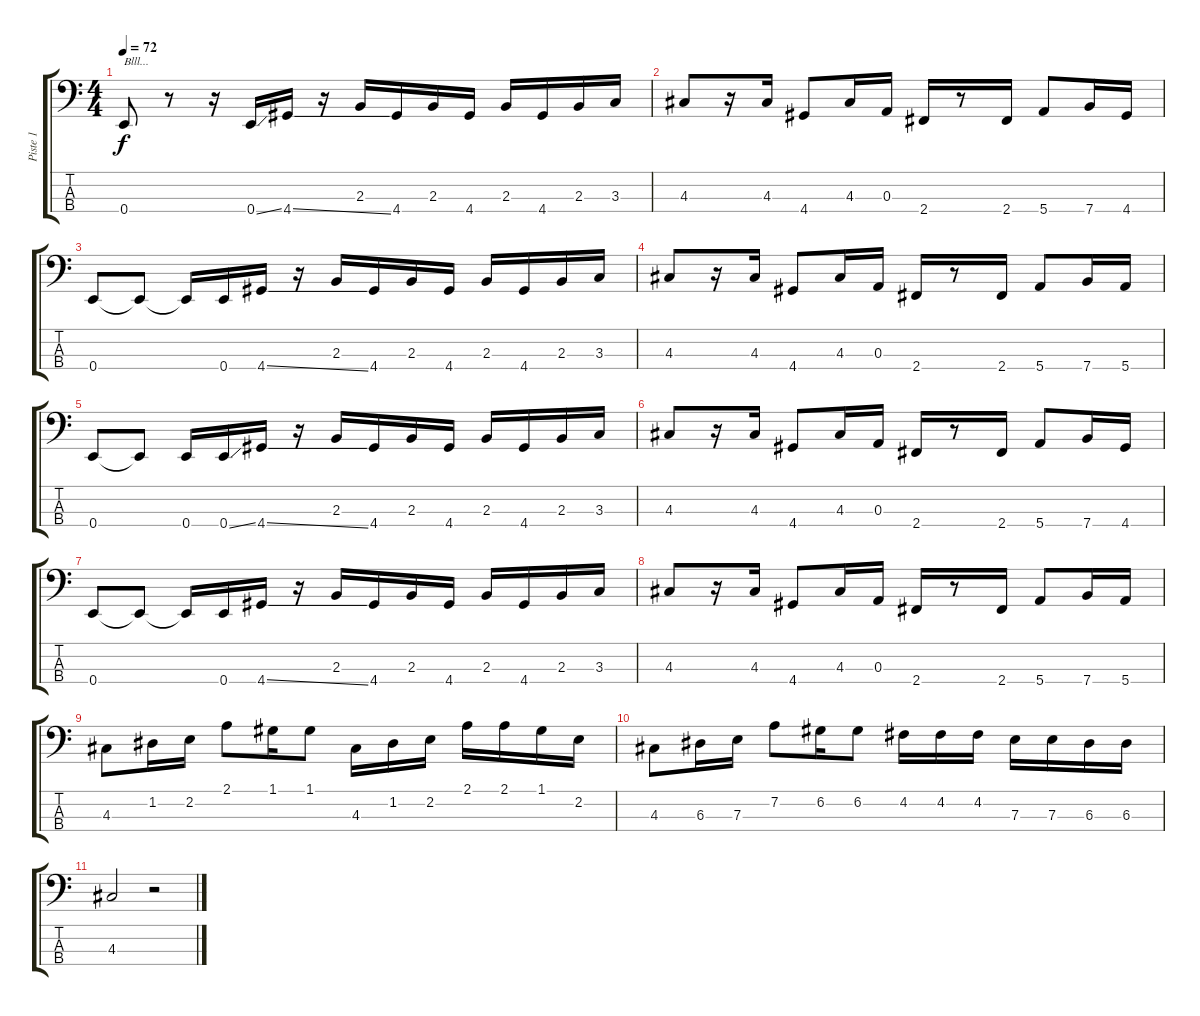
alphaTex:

\track ("Piste 1" "Piste 1") {instrument electricbassfinger}
\staff {score tabs}
\tuning (G2 D2 A1 E1) {hide}
\ts (4 4)
\tempo 72
\clef f4
\ks c
0.4.8{txt "Blll..." dy f} r.8 r.16 0.4{ss}.16 4.4{ss}.16 r.16 2.3.16 4.4.16 2.3.16 4.4.16 2.3.16 4.4.16 2.3.16 3.3.16 |
4.3.8 r.16 4.3.16 4.4.8 4.3.16 0.3.16 2.4.16 r.8 2.4.16 5.4.8 7.4.16 4.4.16 |
0.4.8 0.4{t}.8 0.4{t}.16 0.4.16 4.4{ss}.16 r.16 2.3.16 4.4.16 2.3.16 4.4.16 2.3.16 4.4.16 2.3.16 3.3.16 |
4.3.8 r.16 4.3.16 4.4.8 4.3.16 0.3.16 2.4.16 r.8 2.4.16 5.4.8 7.4.16 5.4.16 |
0.4.8 0.4{t}.8 0.4.16 0.4{ss}.16 4.4{ss}.16 r.16 2.3.16 4.4.16 2.3.16 4.4.16 2.3.16 4.4.16 2.3.16 3.3.16 |
4.3.8 r.16 4.3.16 4.4.8 4.3.16 0.3.16 2.4.16 r.8 2.4.16 5.4.8 7.4.16 4.4.16 |
0.4.8 0.4{t}.8 0.4{t}.16 0.4.16 4.4{ss}.16 r.16 2.3.16 4.4.16 2.3.16 4.4.16 2.3.16 4.4.16 2.3.16 3.3.16 |
4.3.8 r.16 4.3.16 4.4.8 4.3.16 0.3.16 2.4.16 r.8 2.4.16 5.4.8 7.4.16 5.4.16 |
4.3.8 1.2.16 2.2.16 2.1.8 1.1.16 1.1.8 4.3.16 1.2.16 2.2.16 2.1.16 2.1.16 1.1.16 2.2.16 |
4.3.8 6.3.16 7.3.16 7.2.8 6.2.16 6.2.8 4.2.16 4.2.16 4.2.16 7.3.16 7.3.16 6.3.16 6.3.16 |
4.3.2 r.2
